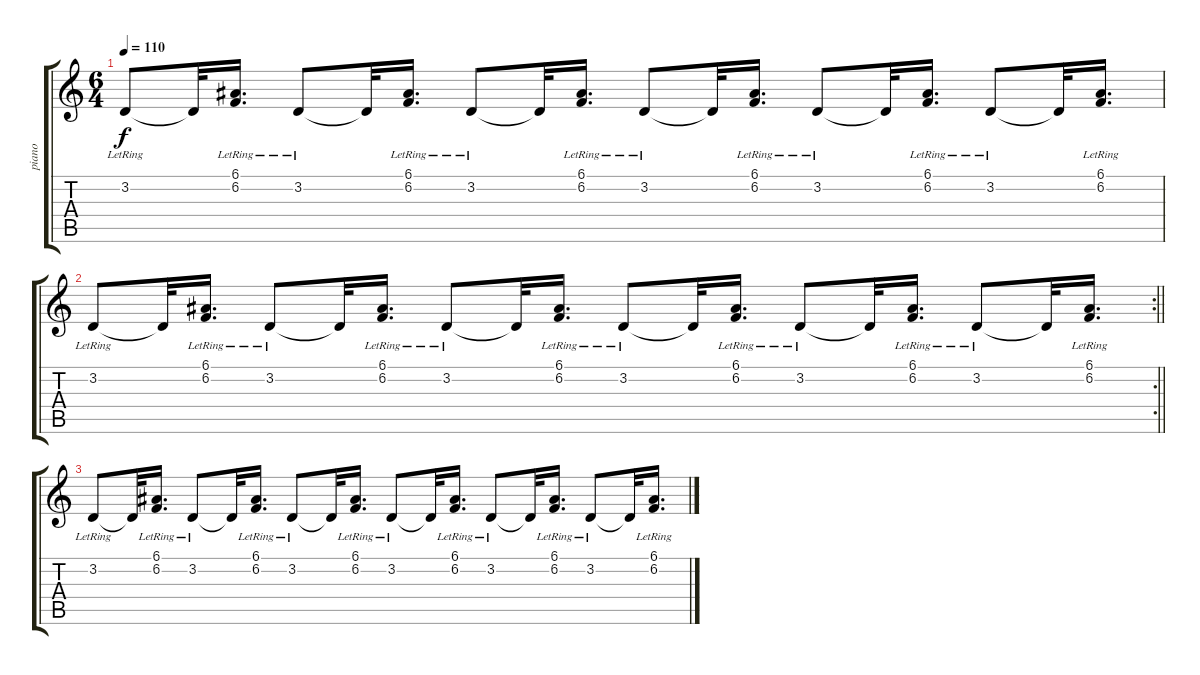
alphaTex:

\track ("piano" "piano") {instrument harpsichord}
\staff {score tabs}
\tuning (E4 B3 G3 D3 A2 E2) {hide}
\ts (6 4)
\tempo 110
\clef g2
\ks c
3.2{lr}.8{dy f} 3.2{t}.32 (6.1{lr} 6.2{lr}).16{d} 3.2{lr}.8 3.2{t}.32 (6.1{lr} 6.2{lr}).16{d} 3.2{lr}.8 3.2{t}.32 (6.1{lr} 6.2{lr}).16{d} 3.2{lr}.8 3.2{t}.32 (6.1{lr} 6.2{lr}).16{d} 3.2{lr}.8 3.2{t}.32 (6.1{lr} 6.2{lr}).16{d} 3.2{lr}.8 3.2{t}.32 (6.1{lr} 6.2{lr}).16{d} |
\rc 2
\barLineRight lightlight
3.2{lr}.8 3.2{t}.32 (6.1{lr} 6.2{lr}).16{d} 3.2{lr}.8 3.2{t}.32 (6.1{lr} 6.2{lr}).16{d} 3.2{lr}.8 3.2{t}.32 (6.1{lr} 6.2{lr}).16{d} 3.2{lr}.8 3.2{t}.32 (6.1{lr} 6.2{lr}).16{d} 3.2{lr}.8 3.2{t}.32 (6.1{lr} 6.2{lr}).16{d} 3.2{lr}.8 3.2{t}.32 (6.1{lr} 6.2{lr}).16{d} |
3.2{lr}.8 3.2{t}.32 (6.1{lr} 6.2{lr}).16{d} 3.2{lr}.8 3.2{t}.32 (6.1{lr} 6.2{lr}).16{d} 3.2{lr}.8 3.2{t}.32 (6.1{lr} 6.2{lr}).16{d} 3.2{lr}.8 3.2{t}.32 (6.1{lr} 6.2{lr}).16{d} 3.2{lr}.8 3.2{t}.32 (6.1{lr} 6.2{lr}).16{d} 3.2{lr}.8 3.2{t}.32 (6.1{lr} 6.2{lr}).16{d}
